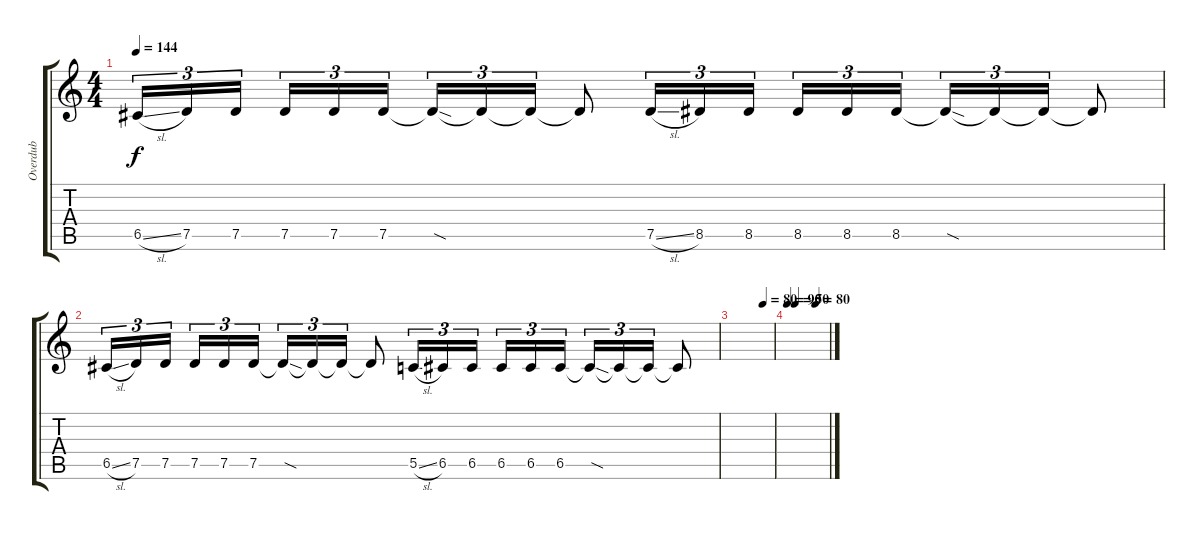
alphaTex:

\track ("Overdub" "Overdub") {instrument distortionguitar}
\staff {score tabs}
\tuning (D4 A3 F3 C3 G2 D2) {hide}
\ts (4 4)
\tempo 144
\clef g2
\ks c
6.5{sl}.16{tu (3 2) dy f} 7.5.16{tu (3 2)} 7.5.16{tu (3 2) beam splitsecondary} 7.5.16{tu (3 2)} 7.5.16{tu (3 2)} 7.5.16{tu (3 2)} 7.5{sod t}.16{tu (3 2)} 7.5{t}.16{tu (3 2)} 7.5{t}.16{tu (3 2)} 7.5{t}.8 7.5{sl}.16{tu (3 2)} 8.5.16{tu (3 2)} 8.5.16{tu (3 2) beam splitsecondary} 8.5.16{tu (3 2)} 8.5.16{tu (3 2)} 8.5.16{tu (3 2)} 8.5{sod t}.16{tu (3 2)} 8.5{t}.16{tu (3 2)} 8.5{t}.16{tu (3 2)} 8.5{t}.8 |
6.5{sl}.16{tu (3 2)} 7.5.16{tu (3 2)} 7.5.16{tu (3 2) beam splitsecondary} 7.5.16{tu (3 2)} 7.5.16{tu (3 2)} 7.5.16{tu (3 2)} 7.5{sod t}.16{tu (3 2)} 7.5{t}.16{tu (3 2)} 7.5{t}.16{tu (3 2)} 7.5{t}.8 5.5{sl}.16{tu (3 2)} 6.5.16{tu (3 2)} 6.5.16{tu (3 2) beam splitsecondary} 6.5.16{tu (3 2)} 6.5.16{tu (3 2)} 6.5.16{tu (3 2)} 6.5{sod t}.16{tu (3 2)} 6.5{t}.16{tu (3 2)} 6.5{t}.16{tu (3 2)} 6.5{t}.8 |
\tempo (80 0.75)
|
\tempo 90
\tempo (50 0.1875)
\tempo (80 0.6875)
